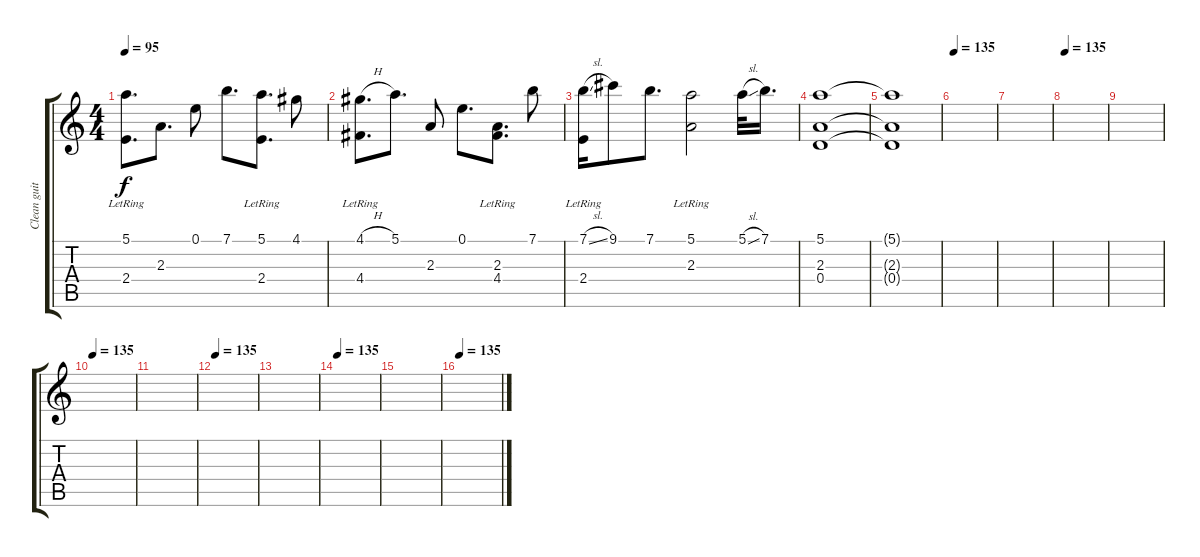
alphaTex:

\track ("Clean guitar" "Clean guit") {instrument electricguitarclean}
\staff {score tabs}
\tuning (E4 B3 G3 D3 A2 D2) {hide}
\ts (4 4)
\tempo 95
\clef g2
\ks c
(5.1 2.4{lr}).8{d dy f} 2.3.8{d} 0.1.8 7.1.8{d} (5.1 2.4{lr}).8{d} 4.1.8 |
(4.1{h} 4.4{lr}).8{d} 5.1.8{d} 2.3.8 0.1.8{d} (2.3 4.4{lr}).8{d} 7.1.8 |
(7.1{sl} 2.4{lr}).16 9.1.8 7.1.8{d} (5.1 2.3{lr}).2 5.1{sl}.32 7.1.16{d} |
(5.1 2.3 0.4).1 |
(5.1{t} 2.3{t} 0.4{t}).1 |
\tempo 135
|
|
\tempo 135
|
|
\tempo 135
|
|
\tempo 135
|
|
\tempo 135
|
|
\tempo 135
